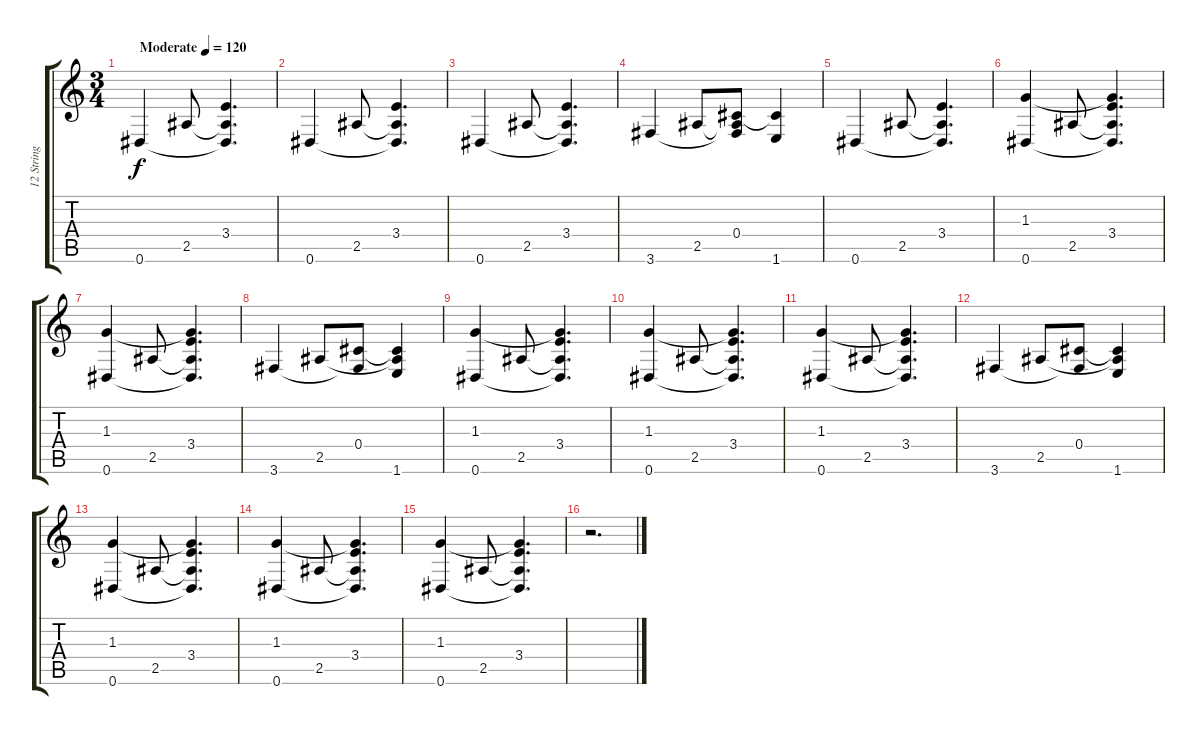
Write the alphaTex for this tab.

\track ("12 String Acoustic Part 1" "12 String ") {instrument acousticguitarsteel}
\staff {score tabs}
\tuning (Eb4 Bb3 Gb3 Db3 Ab2 Eb2) {hide}
\ts (3 4)
\tempo (120 "Moderate")
\clef g2
\ks c
0.6.4{dy f instrument acousticguitarsteel} 2.5.8 (3.4 2.5{t} 0.6{t}).4{d} |
0.6.4 2.5.8 (3.4 2.5{t} 0.6{t}).4{d} |
0.6.4 2.5.8 (3.4 2.5{t} 0.6{t}).4{d} |
3.6.4 2.5.8 (0.4 2.5{t} 3.6{t}).8 (0.4{t} 1.6).4 |
0.6.4 2.5.8 (3.4 2.5{t} 0.6{t}).4{d} |
(1.3 0.6).4 2.5.8 (1.3{t} 3.4 2.5{t} 0.6{t}).4{d} |
(1.3 0.6).4 2.5.8 (1.3{t} 3.4 2.5{t} 0.6{t}).4{d} |
3.6.4 2.5.8 (0.4 3.6{t}).8 (0.4{t} 2.5{t} 1.6).4 |
(1.3 0.6).4 2.5.8 (1.3{t} 3.4 2.5{t} 0.6{t}).4{d} |
(1.3 0.6).4 2.5.8 (1.3{t} 3.4 2.5{t} 0.6{t}).4{d} |
(1.3 0.6).4 2.5.8 (1.3{t} 3.4 2.5{t} 0.6{t}).4{d} |
3.6.4 2.5.8 (0.4 3.6{t}).8 (0.4{t} 2.5{t} 1.6).4 |
(1.3 0.6).4 2.5.8 (1.3{t} 3.4 2.5{t} 0.6{t}).4{d} |
(1.3 0.6).4 2.5.8 (1.3{t} 3.4 2.5{t} 0.6{t}).4{d} |
(1.3 0.6).4 2.5.8 (1.3{t} 3.4 2.5{t} 0.6{t}).4{d} |
r.2{d}
